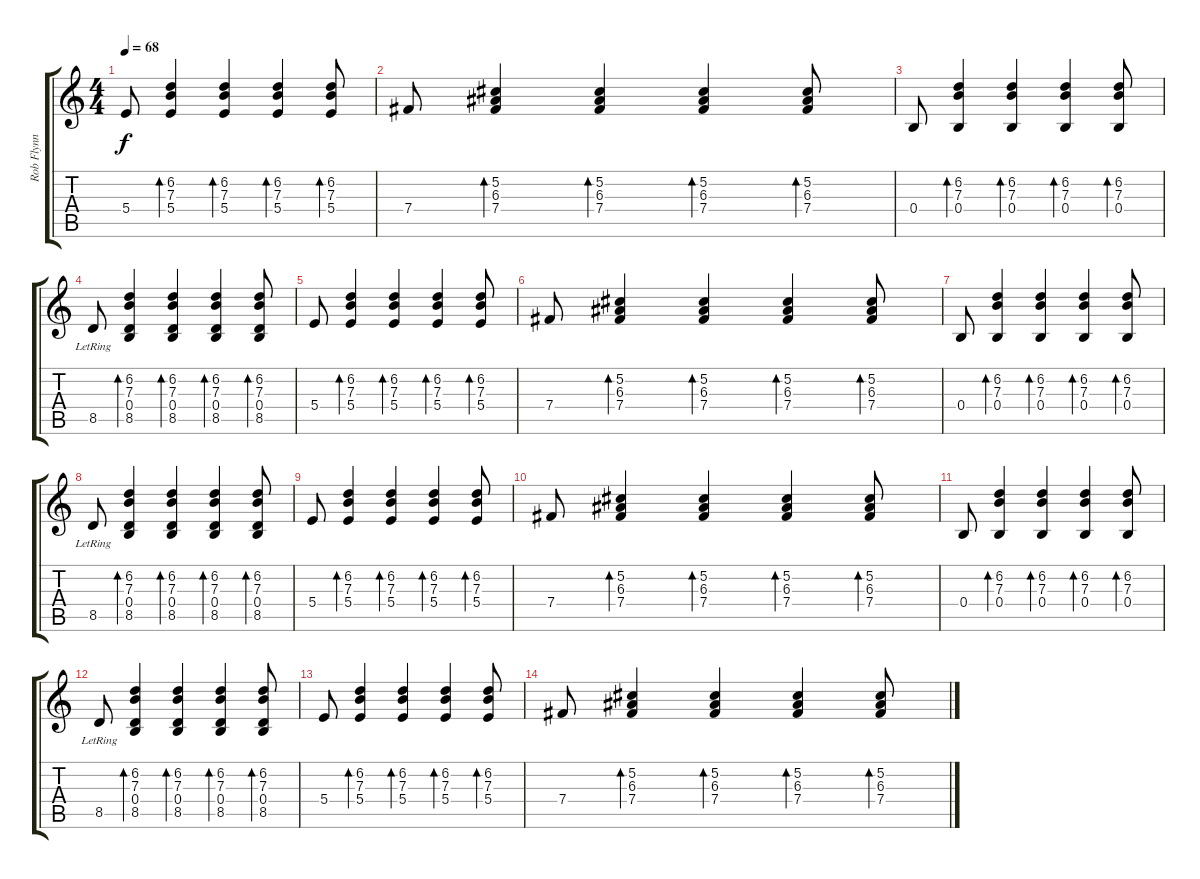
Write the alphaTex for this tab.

\track ("Rob Flynn - Acoustic guitar" "Rob Flynn ") {instrument acousticguitarsteel}
\staff {score tabs}
\tuning (Db4 Ab3 E3 B2 Gb2 B1) {hide}
\ts (4 4)
\tempo 68
\clef g2
\ks c
5.4.8{dy f} (6.2 7.3 5.4).4{bd 120} (6.2 7.3 5.4).4{bd 120} (6.2 7.3 5.4).4{bd 120} (6.2 7.3 5.4).8{bd 120} |
7.4.8 (5.2 6.3 7.4).4{bd 120} (5.2 6.3 7.4).4{bd 120} (5.2 6.3 7.4).4{bd 120} (5.2 6.3 7.4).8{bd 120} |
0.4.8 (6.2 7.3 0.4).4{bd 120} (6.2 7.3 0.4).4{bd 120} (6.2 7.3 0.4).4{bd 120} (6.2 7.3 0.4).8{bd 120} |
8.5{lr}.8 (6.2 7.3 0.4 8.5).4{bd 120} (6.2 7.3 0.4 8.5).4{bd 120} (6.2 7.3 0.4 8.5).4{bd 120} (6.2 7.3 0.4 8.5).8{bd 120} |
5.4.8 (6.2 7.3 5.4).4{bd 120} (6.2 7.3 5.4).4{bd 120} (6.2 7.3 5.4).4{bd 120} (6.2 7.3 5.4).8{bd 120} |
7.4.8 (5.2 6.3 7.4).4{bd 120} (5.2 6.3 7.4).4{bd 120} (5.2 6.3 7.4).4{bd 120} (5.2 6.3 7.4).8{bd 120} |
0.4.8 (6.2 7.3 0.4).4{bd 120} (6.2 7.3 0.4).4{bd 120} (6.2 7.3 0.4).4{bd 120} (6.2 7.3 0.4).8{bd 120} |
8.5{lr}.8 (6.2 7.3 0.4 8.5).4{bd 120} (6.2 7.3 0.4 8.5).4{bd 120} (6.2 7.3 0.4 8.5).4{bd 120} (6.2 7.3 0.4 8.5).8{bd 120} |
5.4.8 (6.2 7.3 5.4).4{bd 120} (6.2 7.3 5.4).4{bd 120} (6.2 7.3 5.4).4{bd 120} (6.2 7.3 5.4).8{bd 120} |
7.4.8 (5.2 6.3 7.4).4{bd 120} (5.2 6.3 7.4).4{bd 120} (5.2 6.3 7.4).4{bd 120} (5.2 6.3 7.4).8{bd 120} |
0.4.8 (6.2 7.3 0.4).4{bd 120} (6.2 7.3 0.4).4{bd 120} (6.2 7.3 0.4).4{bd 120} (6.2 7.3 0.4).8{bd 120} |
8.5{lr}.8 (6.2 7.3 0.4 8.5).4{bd 120} (6.2 7.3 0.4 8.5).4{bd 120} (6.2 7.3 0.4 8.5).4{bd 120} (6.2 7.3 0.4 8.5).8{bd 120} |
5.4.8 (6.2 7.3 5.4).4{bd 120} (6.2 7.3 5.4).4{bd 120} (6.2 7.3 5.4).4{bd 120} (6.2 7.3 5.4).8{bd 120} |
7.4.8 (5.2 6.3 7.4).4{bd 120} (5.2 6.3 7.4).4{bd 120} (5.2 6.3 7.4).4{bd 120} (5.2 6.3 7.4).8{bd 120}
